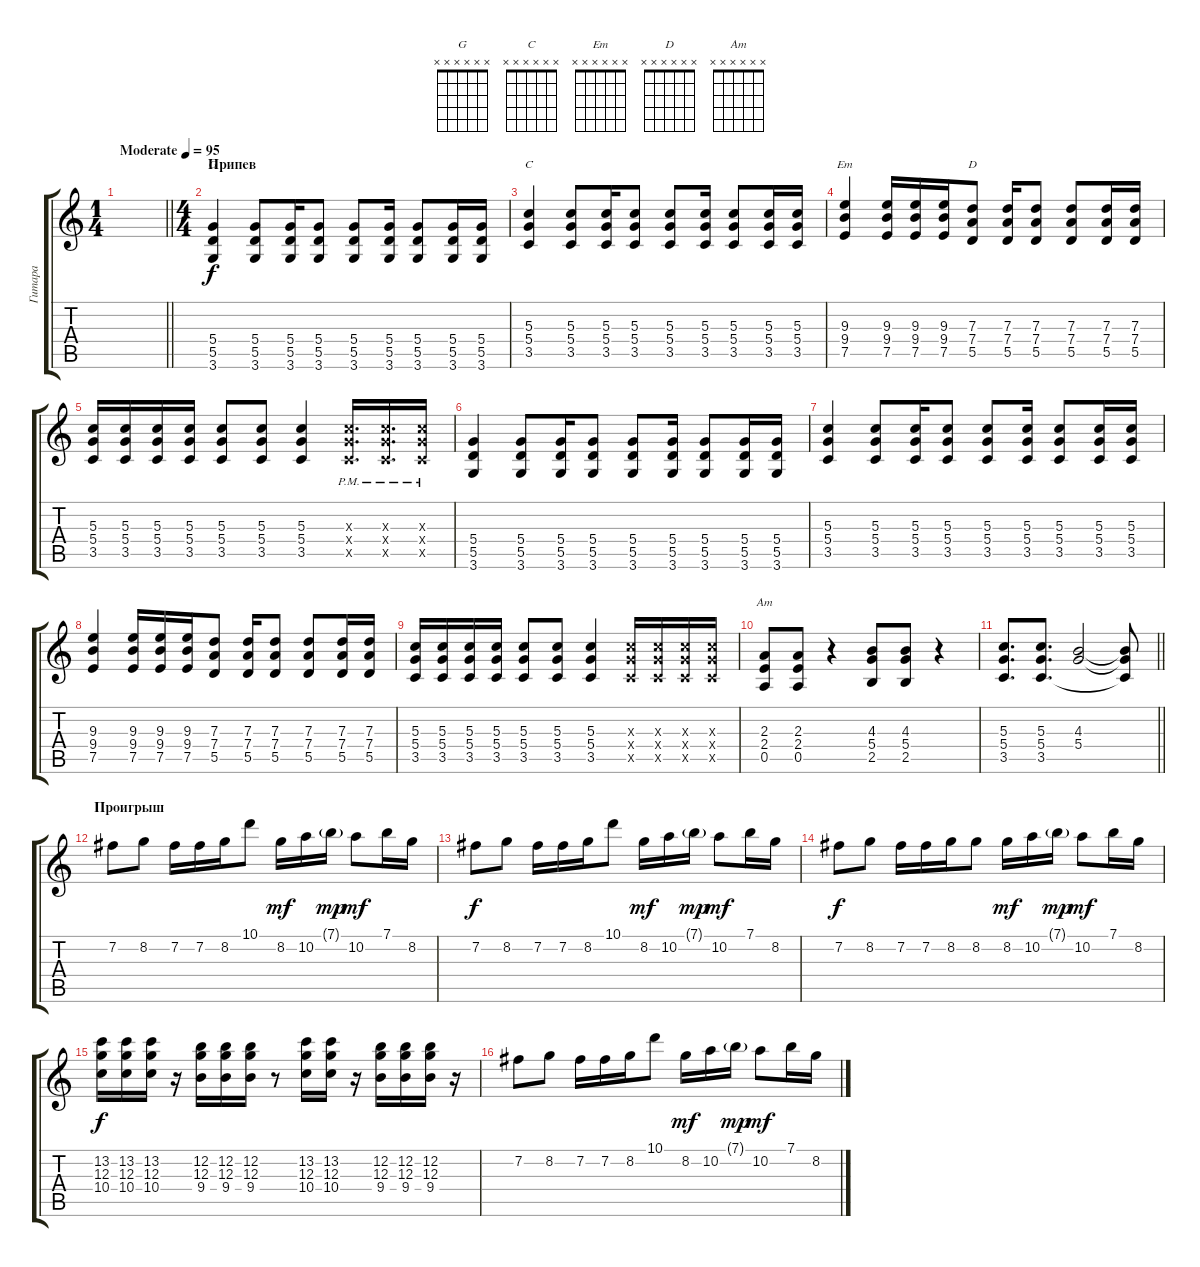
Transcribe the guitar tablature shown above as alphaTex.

\track ("Гитара" "Гитара") {instrument acousticguitarsteel}
\staff {score tabs}
\tuning (E4 B3 G3 D3 A2 E2) {hide}
\chord ("G" x x x x x x)
\chord ("C" x x x x x x)
\chord ("Em" x x x x x x)
\chord ("D" x x x x x x)
\chord ("Am" x x x x x x)
\ts (1 4)
\tempo (95 "Moderate")
\clef g2
\barLineRight lightlight
\ks c
|
\ts (4 4)
\section ("" "Припев")
(5.4 5.5 3.6).4{ch "G"} (5.4 5.5 3.6).8 (5.4 5.5 3.6).16 (5.4 5.5 3.6).8 (5.4 5.5 3.6).8 (5.4 5.5 3.6).16 (5.4 5.5 3.6).8 (5.4 5.5 3.6).16 (5.4 5.5 3.6).16 |
(5.3 5.4 3.5).4{ch "C"} (5.3 5.4 3.5).8 (5.3 5.4 3.5).16 (5.3 5.4 3.5).8 (5.3 5.4 3.5).8 (5.3 5.4 3.5).16 (5.3 5.4 3.5).8 (5.3 5.4 3.5).16 (5.3 5.4 3.5).16 |
(9.3 9.4 7.5).4{ch "Em"} (9.3 9.4 7.5).16 (9.3 9.4 7.5).16 (9.3 9.4 7.5).16 (7.3 7.4 5.5).8{ch "D"} (7.3 7.4 5.5).16 (7.3 7.4 5.5).8 (7.3 7.4 5.5).8 (7.3 7.4 5.5).16 (7.3 7.4 5.5).16 |
(5.3 5.4 3.5).16 (5.3 5.4 3.5).16 (5.3 5.4 3.5).16 (5.3 5.4 3.5).16 (5.3 5.4 3.5).8 (5.3 5.4 3.5).8 (5.3 5.4 3.5).4 (5.3{pm x} 5.4{pm x} 3.5{pm x}).16{d} (5.3{pm x} 5.4{pm x} 3.5{pm x}).16{d} (5.3{pm x} 5.4{pm x} 3.5{pm x}).16 |
(5.4 5.5 3.6).4 (5.4 5.5 3.6).8 (5.4 5.5 3.6).16 (5.4 5.5 3.6).8 (5.4 5.5 3.6).8 (5.4 5.5 3.6).16 (5.4 5.5 3.6).8 (5.4 5.5 3.6).16 (5.4 5.5 3.6).16 |
(5.3 5.4 3.5).4 (5.3 5.4 3.5).8 (5.3 5.4 3.5).16 (5.3 5.4 3.5).8 (5.3 5.4 3.5).8 (5.3 5.4 3.5).16 (5.3 5.4 3.5).8 (5.3 5.4 3.5).16 (5.3 5.4 3.5).16 |
(9.3 9.4 7.5).4 (9.3 9.4 7.5).16 (9.3 9.4 7.5).16 (9.3 9.4 7.5).16 (7.3 7.4 5.5).8 (7.3 7.4 5.5).16 (7.3 7.4 5.5).8 (7.3 7.4 5.5).8 (7.3 7.4 5.5).16 (7.3 7.4 5.5).16 |
(5.3 5.4 3.5).16 (5.3 5.4 3.5).16 (5.3 5.4 3.5).16 (5.3 5.4 3.5).16 (5.3 5.4 3.5).8 (5.3 5.4 3.5).8 (5.3 5.4 3.5).4 (5.3{x} 5.4{x} 3.5{x}).16 (5.3{x} 5.4{x} 3.5{x}).16 (5.3{x} 5.4{x} 3.5{x}).16 (5.3{x} 5.4{x} 3.5{x}).16 |
(2.3 2.4 0.5).8{ch "Am"} (2.3 2.4 0.5).8 r.4 (4.3 5.4 2.5).8 (4.3 5.4 2.5).8 r.4 |
\barLineRight lightlight
(5.3 5.4 3.5).8{d} (5.3 5.4 3.5).8{d} (4.3 5.4).2 (4.3{t} 5.4{t} 3.5{t}).8 |
\section ("" "Проигрыш")
7.2.8{balance 8 instrument distortionguitar} 8.2.8 7.2.16 7.2.16 8.2.16 10.1.8 8.2.16{dy mf} 10.2.16 7.1{g}.16{dy mp} 10.2.8{dy mf} 7.1.16 8.2.16 |
7.2.8{dy f} 8.2.8 7.2.16 7.2.16 8.2.16 10.1.8 8.2.16{dy mf} 10.2.16 7.1{g}.16{dy mp} 10.2.8{dy mf} 7.1.16 8.2.16 |
7.2.8{dy f} 8.2.8 7.2.16 7.2.16 8.2.16 8.2.8 8.2.16{dy mf} 10.2.16 7.1{g}.16{dy mp} 10.2.8{dy mf} 7.1.16 8.2.16 |
(13.2 12.3 10.4).16{dy f} (13.2 12.3 10.4).16 (13.2 12.3 10.4).16 r.16 (12.2 12.3 9.4).16 (12.2 12.3 9.4).16 (12.2 12.3 9.4).16 r.8 (13.2 12.3 10.4).16 (13.2 12.3 10.4).16 r.16 (12.2 12.3 9.4).16 (12.2 12.3 9.4).16 (12.2 12.3 9.4).16 r.16 |
7.2.8 8.2.8 7.2.16 7.2.16 8.2.16 10.1.8 8.2.16{dy mf} 10.2.16 7.1{g}.16{dy mp} 10.2.8{dy mf} 7.1.16 8.2.16
